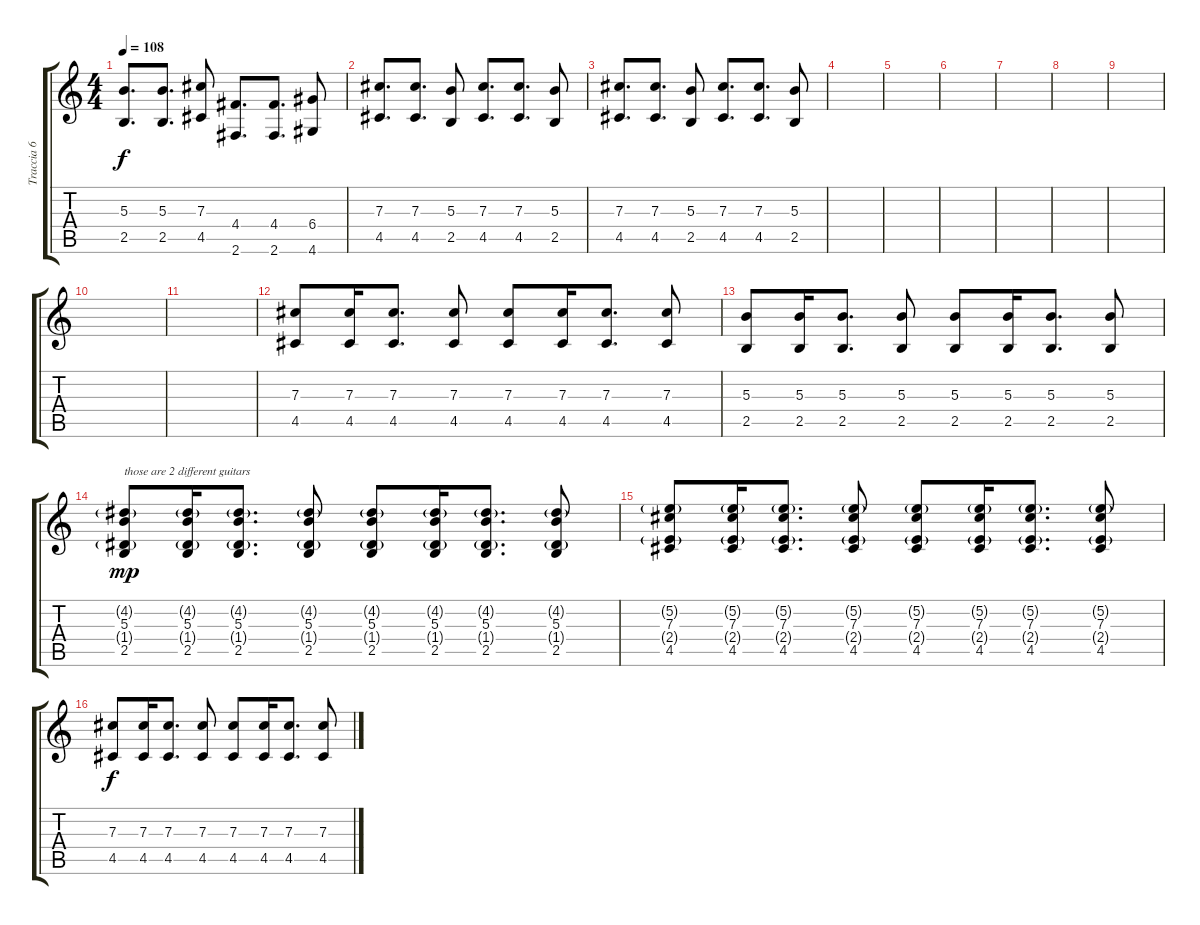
\track ("Traccia 6" "Traccia 6") {instrument overdrivenguitar}
\staff {score tabs}
\tuning (E4 B3 Gb3 D3 A2 E2) {hide}
\ts (4 4)
\tempo 108
\clef g2
\ks c
(5.3 2.5).8{d dy f} (5.3 2.5).8{d} (7.3 4.5).8 (4.4 2.6).8{d} (4.4 2.6).8{d} (6.4 4.6).8 |
(7.3 4.5).8{d} (7.3 4.5).8{d} (5.3 2.5).8 (7.3 4.5).8{d} (7.3 4.5).8{d} (5.3 2.5).8 |
(7.3 4.5).8{d} (7.3 4.5).8{d} (5.3 2.5).8 (7.3 4.5).8{d} (7.3 4.5).8{d} (5.3 2.5).8 |
|
|
|
|
|
|
|
|
(7.3 4.5).8{volume 11} (7.3 4.5).16 (7.3 4.5).8{d} (7.3 4.5).8 (7.3 4.5).8 (7.3 4.5).16 (7.3 4.5).8{d} (7.3 4.5).8 |
(5.3 2.5).8 (5.3 2.5).16 (5.3 2.5).8{d} (5.3 2.5).8 (5.3 2.5).8 (5.3 2.5).16 (5.3 2.5).8{d} (5.3 2.5).8 |
(4.2{g} 5.3 1.4{g} 2.5).8{txt "those are 2 different guitars" dy mp} (4.2{g} 5.3 1.4{g} 2.5).16 (4.2{g} 5.3 1.4{g} 2.5).8{d} (4.2{g} 5.3 1.4{g} 2.5).8 (4.2{g} 5.3 1.4{g} 2.5).8 (4.2{g} 5.3 1.4{g} 2.5).16 (4.2{g} 5.3 1.4{g} 2.5).8{d} (4.2{g} 5.3 1.4{g} 2.5).8 |
(5.2{g} 7.3 2.4{g} 4.5).8 (5.2{g} 7.3 2.4{g} 4.5).16 (5.2{g} 7.3 2.4{g} 4.5).8{d} (5.2{g} 7.3 2.4{g} 4.5).8 (5.2{g} 7.3 2.4{g} 4.5).8 (5.2{g} 7.3 2.4{g} 4.5).16 (5.2{g} 7.3 2.4{g} 4.5).8{d} (5.2{g} 7.3 2.4{g} 4.5).8 |
(7.3 4.5).8{dy f volume 11} (7.3 4.5).16 (7.3 4.5).8{d} (7.3 4.5).8 (7.3 4.5).8 (7.3 4.5).16 (7.3 4.5).8{d} (7.3 4.5).8
